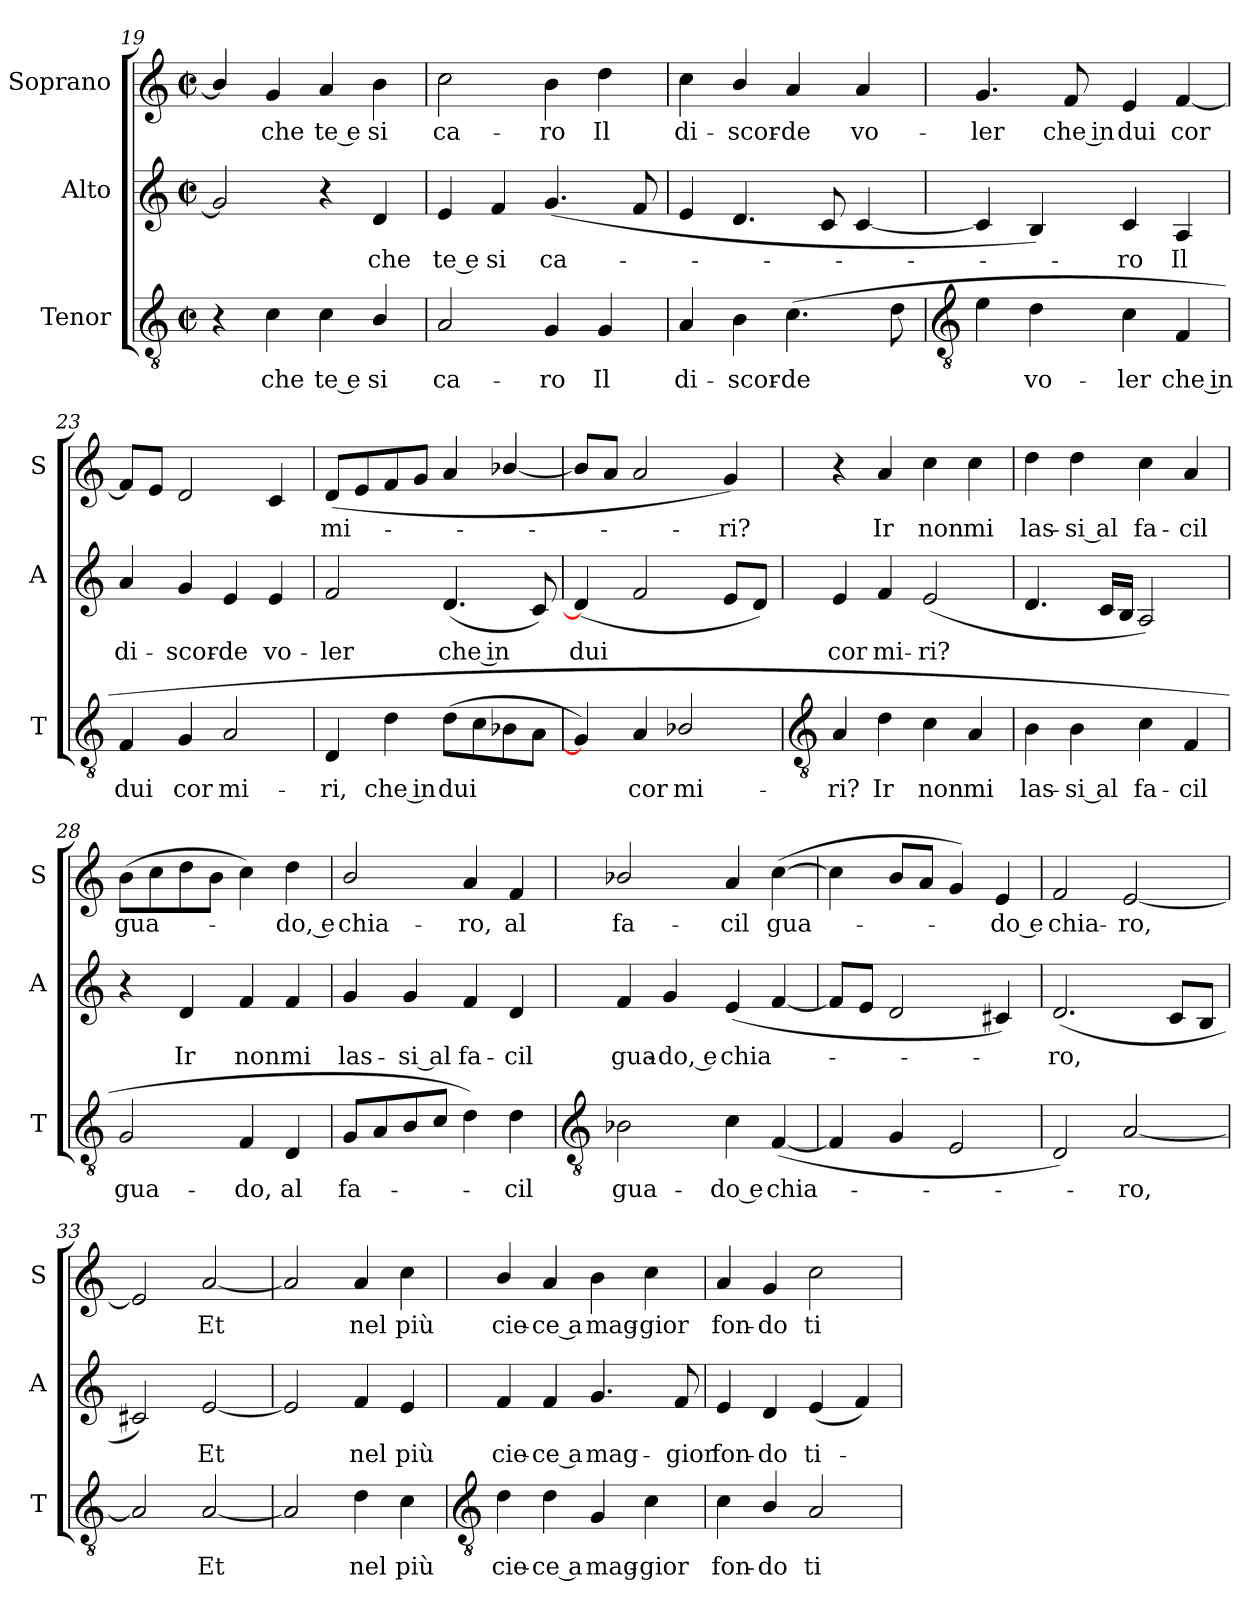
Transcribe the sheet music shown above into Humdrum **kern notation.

**kern	**text	**kern	**text	**kern	**text
*part3	*part3	*part2	*part2	*part1	*part1
*staff3	*staff3	*staff2	*staff2	*staff1	*staff1
*I"Tenor	*	*I"Alto	*	*I"Soprano	*
*I'T	*	*I'A	*	*I'S	*
*clefGv2	*	*clefG2	*	*clefG2	*
*k[]	*	*k[]	*	*k[]	*
*C:	*	*C:	*	*C:	*
*M2/2	*	*M2/2	*	*M2/2	*
*met(c|)	*	*met(c|)	*	*met(c|)	*
=19	=19	=19	=19	=19	=19
4r	.	2g]	.	4b/]	.
!	!LO:LY:b	!	!	!	!LO:LY:b
4c	che	.	.	4g	che
!	!LO:LY:b	!	!	!	!LO:LY:b
4c	te e	4r	.	4a	te e
!	!LO:LY:b	!	!LO:LY:b	!	!LO:LY:b
4B/	si	4d	che	4b	si
=20	=20	=20	=20	=20	=20
!	!LO:LY:b	!	!LO:LY:b	!	!LO:LY:b
2A	ca-	4e	te e	2cc	ca-
!	!	!	!LO:LY:b	!	!
.	.	4f	si	.	.
!	!LO:LY:b	!	!LO:LY:b	!	!LO:LY:b
4G	-ro	(<4.g	ca-	4b	-ro
!	!LO:LY:b	!	!	!	!LO:LY:b
4G	Il	.	.	4dd	Il
.	.	8f	.	.	.
=21	=21	=21	=21	=21	=21
!	!LO:LY:b	!	!	!	!LO:LY:b
4A	di-	4e	.	4cc	di-
!	!LO:LY:b	!	!	!	!LO:LY:b
4B	-scor-	4.d	.	4b/	-scor-
!	!LO:LY:b	!	!	!	!LO:LY:b
(<4.c	-de	.	.	4a	-de
.	.	8c	.	.	.
!	!	!	!	!	!LO:LY:b
.	.	[4c	.	4a	vo-
8d	.	.	.	.	.
!!LO:LB:g=z
=22	=22	=22	=22	=22	=22
*clefGv2	*	*	*	*	*
!	!	!	!	!	!LO:LY:b
4e	.	4c]	.	4.g	-ler
!	!LO:LY:b	!	!	!	!
4d	vo-	4B)	.	.	.
!	!	!	!	!	!LO:LY:b
.	.	.	.	8f	che in
!	!LO:LY:b	!	!LO:LY:b	!	!LO:LY:b
4c	-ler	4c	ro	4e	dui
!	!LO:LY:b	!	!LO:LY:b	!	!LO:LY:b
4F	che in	4A	Il	[4f	cor
=23	=23	=23	=23	=23	=23
!	!LO:LY:b	!	!LO:LY:b	!	!
4F	dui	4a	di-	8fL]	.
.	.	.	.	8eJ	.
!	!LO:LY:b	!	!LO:LY:b	!	!
4G	cor	4g	-scor-	2d	.
!	!LO:LY:b	!	!LO:LY:b	!	!
2A	mi-	4e	-de	.	.
!	!	!	!LO:LY:b	!	!
.	.	4e	vo-	4c	.
=24	=24	=24	=24	=24	=24
!	!LO:LY:b	!	!LO:LY:b	!	!LO:LY:b
4D	-ri,	2f	-ler	(<8dL	mi-
.	.	.	.	8e	.
!	!LO:LY:b	!	!	!	!
4d	che in	.	.	8f	.
.	.	.	.	8gJ	.
!	!LO:LY:b	!	!LO:LY:b	!	!
(>8dL	dui	(<4.d	che in	4a	.
8c	.	.	.	.	.
8B-X	.	.	.	[4b-X/	.
8AJ	.	8c)	.	.	.
=25	=25	=25	=25	=25	=25
!	!	!	!LO:LY:b	!	!
4G])	.	(<4d]	dui	8b-L]	.
.	.	.	.	8aJ	.
!	!LO:LY:b	!	!	!	!
4A	cor	2f	.	2a	.
!	!LO:LY:b	!	!	!	!
2B-X/	mi-	.	.	.	.
!	!	!	!	!	!LO:LY:b
.	.	8eL	.	4g)	-ri?
.	.	8dJ)	.	.	.
!!LO:LB:g=z
=26	=26	=26	=26	=26	=26
*clefGv2	*	*	*	*	*
!	!LO:LY:b	!	!LO:LY:b	!	!
4A	-ri?	4e	cor	4r	.
!	!LO:LY:b	!	!LO:LY:b	!	!LO:LY:b
4d	Ir	4f	mi-	4a	Ir
!	!LO:LY:b	!	!LO:LY:b	!	!LO:LY:b
4c	non	(<2e	-ri?	4cc	non
!	!LO:LY:b	!	!	!	!LO:LY:b
4A	mi	.	.	4cc	mi
=27	=27	=27	=27	=27	=27
!	!LO:LY:b	!	!	!	!LO:LY:b
4B	las-	4.d	.	4dd	las-
!	!LO:LY:b	!	!	!	!LO:LY:b
4B	-si al	.	.	4dd	-si al
.	.	16cLL	.	.	.
.	.	16BJJ	.	.	.
!	!LO:LY:b	!	!	!	!LO:LY:b
4c	fa-	2A)	.	4cc	fa-
!	!LO:LY:b	!	!	!	!LO:LY:b
4F	-cil	.	.	4a	-cil
=28	=28	=28	=28	=28	=28
!	!LO:LY:b	!	!	!	!LO:LY:b
2G	gua-	4r	.	(>8bL	gua-
.	.	.	.	8cc	.
!	!	!	!LO:LY:b	!	!
.	.	4d	Ir	8dd	.
.	.	.	.	8bJ	.
!	!LO:LY:b	!	!LO:LY:b	!	!
4F	-do,	4f	non	4cc)	.
!	!LO:LY:b	!	!LO:LY:b	!	!LO:LY:b
4D	al	4f	mi	4dd	do, e
=29	=29	=29	=29	=29	=29
!	!LO:LY:b	!	!LO:LY:b	!	!LO:LY:b
8GL	fa-	4g	las-	2b/	chia-
8A	.	.	.	.	.
!	!	!	!LO:LY:b	!	!
8B	.	4g	-si al	.	.
8cJ	.	.	.	.	.
!	!	!	!LO:LY:b	!	!LO:LY:b
4d\)	.	4f	fa-	4a	-ro,
!	!LO:LY:b	!	!LO:LY:b	!	!LO:LY:b
4d	cil	4d	-cil	4f	al
!!LO:LB:g=z
=30	=30	=30	=30	=30	=30
*clefGv2	*	*	*	*	*
!	!LO:LY:b	!	!LO:LY:b	!	!LO:LY:b
2B-X	gua-	4f	gua-	2b-X/	fa-
!	!	!	!LO:LY:b	!	!
.	.	4g	-do, e	.	.
!	!LO:LY:b	!	!LO:LY:b	!	!LO:LY:b
4c	-do e	(<4e	chia-	4a	-cil
!	!LO:LY:b	!	!	!	!LO:LY:b
(<[4F	chia-	[4f	.	(<[4cc\	gua-
=31	=31	=31	=31	=31	=31
4F]	.	8fL]	.	4cc\]	.
.	.	8eJ	.	.	.
4G	.	2d	.	8bL	.
.	.	.	.	8aJ	.
2E	.	.	.	4g)	.
!	!	!	!	!	!LO:LY:b
.	.	4c#X)	.	4e	do e
=32	=32	=32	=32	=32	=32
!	!	!	!LO:LY:b	!	!LO:LY:b
2D)	.	(<2.d	ro,	2f	chia-
!	!LO:LY:b	!	!	!	!LO:LY:b
[2A	ro,	.	.	[2e	-ro,
.	.	8cL	.	.	.
.	.	8BJ	.	.	.
=33	=33	=33	=33	=33	=33
2A]	.	2c#X)	.	2e]	.
!	!LO:LY:b	!	!LO:LY:b	!	!LO:LY:b
[2A	Et	[2e	Et	[2a	Et
=34	=34	=34	=34	=34	=34
2A]	.	2e]	.	2a]	.
!	!LO:LY:b	!	!LO:LY:b	!	!LO:LY:b
4d	nel	4f	nel	4a	nel
!	!LO:LY:b	!	!LO:LY:b	!	!LO:LY:b
4c	più	4e	più	4cc	più
!!LO:LB:g=z
=35	=35	=35	=35	=35	=35
*clefGv2	*	*	*	*	*
!	!LO:LY:b	!	!LO:LY:b	!	!LO:LY:b
4d	cie-	4f	cie-	4b/	cie-
!	!LO:LY:b	!	!LO:LY:b	!	!LO:LY:b
4d	-ce a	4f	-ce a	4a	-ce a
!	!LO:LY:b	!	!LO:LY:b	!	!LO:LY:b
4G	mag-	4.g	mag-	4b	mag-
!	!LO:LY:b	!	!	!	!LO:LY:b
4c	-gior	.	.	4cc	-gior
!	!	!	!LO:LY:b	!	!
.	.	8f	-gior	.	.
=36	=36	=36	=36	=36	=36
!	!LO:LY:b	!	!LO:LY:b	!	!LO:LY:b
4c	fon-	4e	fon-	4a	fon-
!	!LO:LY:b	!	!LO:LY:b	!	!LO:LY:b
4B/	-do	4d	-do	4g	-do
!	!LO:LY:b	!	!LO:LY:b	!	!LO:LY:b
2A	ti-	(<4e	ti-	2cc	ti-
.	.	4f)	.	.	.
=	=	=	=	=	=
*-	*-	*-	*-	*-	*-
